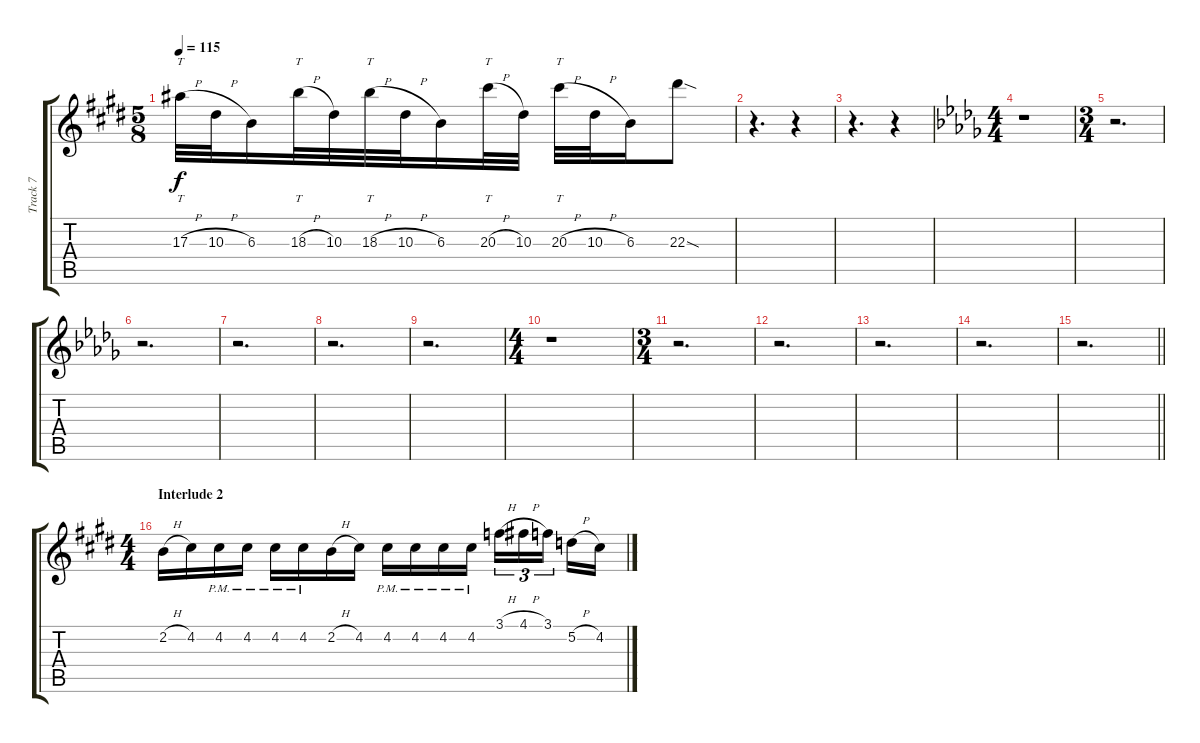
\track ("Track 7" "Track 7") {instrument overdrivenguitar}
\staff {score tabs}
\tuning (D4 A3 F3 C3 G2 D2) {hide}
\ts (5 8)
\tempo 115
\clef g2
\ks c#minor
17.3{h}.32{tt dy f} 10.3{h}.32 6.3.16 18.3{h}.32{tt} 10.3.32 18.3{h}.32{tt} 10.3{h}.32 6.3.16 20.3{h}.32{tt} 10.3.32 20.3{h}.32{tt} 10.3{h}.32 6.3.16 22.3{sod}.8 |
r.4{d} r.4 |
r.4{d} r.4 |
\ts (4 4)
\ks bbminor
r.1 |
\ts (3 4)
r.2{d} |
r.2{d} |
r.2{d} |
r.2{d} |
r.2{d} |
\ts (4 4)
r.1 |
\ts (3 4)
r.2{d} |
r.2{d} |
r.2{d} |
r.2{d} |
\barLineRight lightlight
r.2{d} |
\ts (4 4)
\section ("" "Interlude 2")
\ks c#minor
2.2{h}.16 4.2.16 4.2{pm}.16 4.2{pm}.16 4.2{pm}.16 4.2{pm}.16 2.2{h}.16 4.2.16 4.2{pm}.16 4.2{pm}.16 4.2{pm}.16 4.2{pm}.16 3.1{h}.16{tu (3 2)} 4.1{h}.16{tu (3 2)} 3.1.16{tu (3 2) beam splitsecondary} 5.2{h}.16 4.2.16
